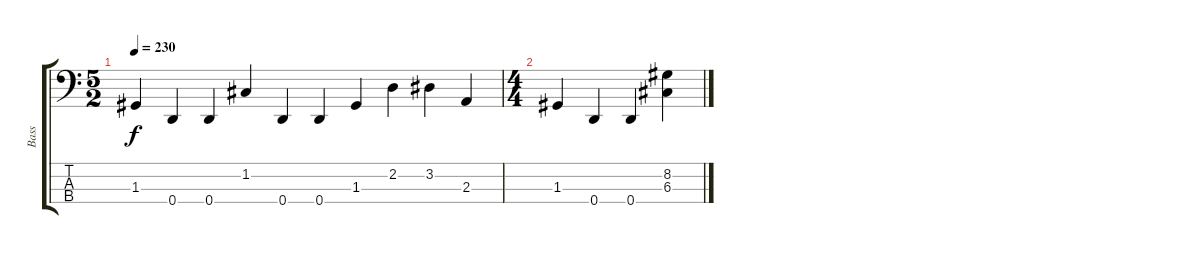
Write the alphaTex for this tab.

\track ("Bass" "Bass") {instrument electricbasspick}
\staff {score tabs}
\tuning (F2 C2 G1 D1) {hide}
\ts (5 2)
\tempo 230
\clef f4
\ks c
1.3.4{dy f} 0.4.4 0.4.4 1.2.4 0.4.4 0.4.4 1.3.4 2.2.4 3.2.4 2.3.4 |
\ts (4 4)
1.3.4 0.4.4 0.4.4 (8.2 6.3).4
